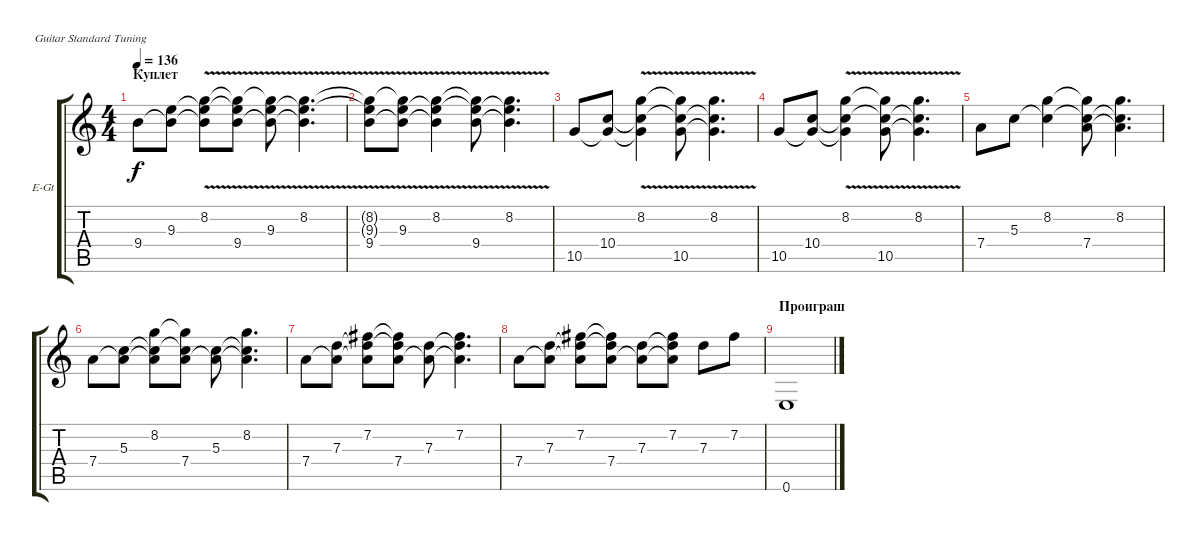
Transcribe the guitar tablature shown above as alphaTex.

\defaultSystemsLayout 4
\bracketExtendMode groupsimilarinstruments
\firstSystemTrackNameOrientation horizontal
\otherSystemsTrackNameOrientation horizontal
\track ("Г. Каспарян " "E-Gt") {instrument electricguitarclean}
\staff {score tabs}
\tuning (E4 B3 G3 D3 A2 E2)
\ts (4 4)
\section ("" "Куплет")
\tempo 136
\clef g2
\ks c
9.4.8{dy f} (9.3 9.4{t}).8 (8.2{v} 9.4{t} 9.3{t}).8 (9.4 9.3{t} 8.2{v t}).8 (9.3 9.4{t} 8.2{v t}).8 (8.2{v} 9.3{t} 9.4{t}).4{d} |
(9.4 8.2{v t} 9.3{t}).8 (9.3 9.4{t} 8.2{v t}).8 (8.2{v} 9.4{t} 9.3{t}).4 (9.4 9.3{t} 8.2{v t}).8 (8.2{v} 9.3{t} 9.4{t}).4{d} |
10.5.8 (10.4 10.5{t}).8 (8.2{v} 10.4{t} 10.5{t}).4 (10.5 8.2{v t} 10.4{t}).8 (8.2{v} 10.4{t} 10.5{t}).4{d} |
10.5.8 (10.4 10.5{t}).8 (8.2{v} 10.4{t} 10.5{t}).4 (10.5 8.2{v t} 10.4{t}).8 (8.2{v} 10.4{t} 10.5{t}).4{d} |
7.4.8 5.3.8 (8.2 5.3{t}).4 (7.4 5.3{t} 8.2{t}).8 (8.2 7.4{t} 5.3{t}).4{d} |
7.4.8 (5.3 7.4{t}).8 (8.2 5.3{t} 7.4{t}).8 (7.4 5.3{t} 8.2{t}).8 (5.3 7.4{t}).8 (8.2 7.4{t} 5.3{t}).4{d} |
7.4.8 (7.3 7.4{t}).8 (7.2 7.3{t} 7.4{t}).8 (7.4 7.3{t} 7.2{t}).8 (7.3 7.4{t}).8 (7.2 7.4{t} 7.3{t}).4{d} |
7.4.8 (7.3 7.4{t}).8 (7.2 7.3{t} 7.4{t}).8 (7.4 7.3{t} 7.2{t}).8 (7.3 7.4{t}).8 (7.2 7.4{t} 7.3{t}).8 7.3.8 7.2.8 |
\section ("" "Проиграш")
0.6.1
